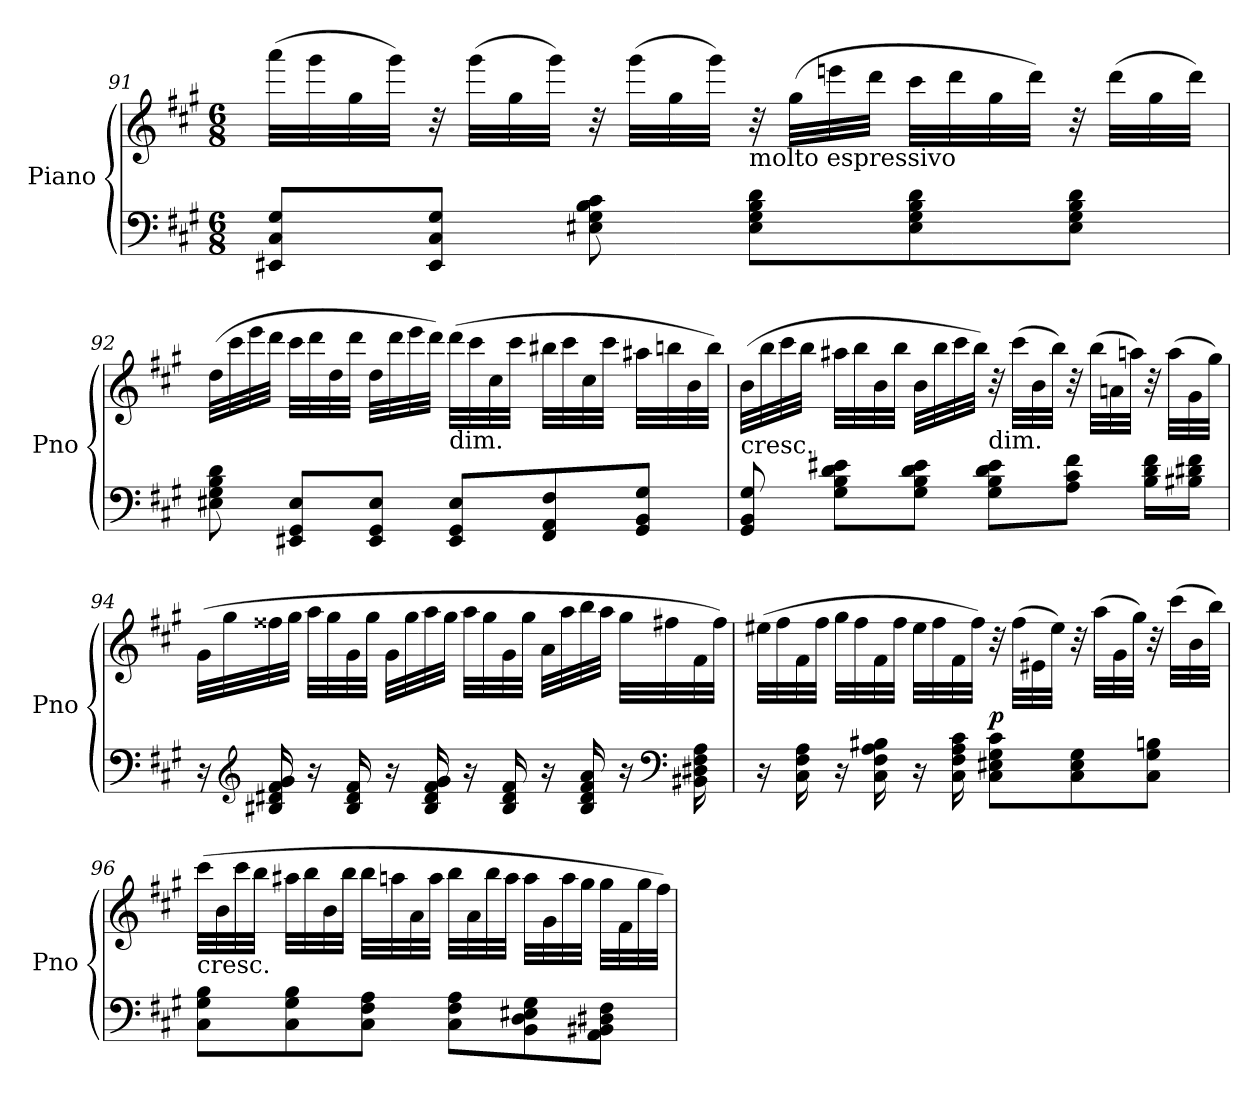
**kern	**kern	**dynam
*part1	*part1	*part1
*staff2	*staff1	*staff1/2
*I"Piano	*	*
*I'Pno	*	*
!!LO:LB:g=z
*clefF4	*clefG2	*
*k[f#c#g#]	*k[f#c#g#]	*
*A:	*A:	*
*M6/8	*M6/8	*
=91	=91	=91
8EE#X/ 8C#/ 8G#/L	(32aaa\LLL	.
.	32ggg#\	.
.	32gg#\	.
.	32ggg#\JJJ)	.
8EE#/ 8C#/ 8G#/J	32r	.
.	(32ggg#\LLL	.
.	32gg#\	.
.	32ggg#\JJJ)	.
8E#X\ 8G#\ 8B\ 8c#\	32r	.
.	(32ggg#\LLL	.
.	32gg#\	.
.	32ggg#\JJJ)	.
!	!LO:TX:b:t=molto espressivo	!
8E#\ 8G#\ 8B\ 8d\L	32r	.
.	(32gg#\LLL	.
.	32eeen\	.
.	32ddd\JJJ	.
8E#\ 8G#\ 8B\ 8d\	32ccc#\LLL	.
.	32ddd\	.
.	32gg#\	.
.	32ddd\JJJ)	.
8E#\ 8G#\ 8B\ 8d\J	32r	.
.	(32ddd\LLL	.
.	32gg#\	.
.	32ddd\JJJ)	.
=92	=92	=92
8E#X\ 8G#\ 8B\ 8d\	(32dd\LLL	.
.	32ccc#\	.
.	32eee\	.
.	32ddd\JJJ	.
8EE#X/ 8GG#/ 8E#/L	32ccc#\LLL	.
.	32ddd\	.
.	32dd\	.
.	32ddd\JJJ	.
8EE#/ 8GG#/ 8E#/J	32dd\LLL	.
.	32ddd\	.
.	32eee\	.
.	32ddd\JJJ)	.
!	!LO:TX:b:t=dim.	!
8EE#/ 8GG#/ 8E#/L	(32ddd\LLL	.
.	32ccc#\	.
.	32cc#\	.
.	32ccc#\JJJ	.
8FF#/ 8AA/ 8F#/	32bb#X\LLL	.
.	32ccc#\	.
.	32cc#\	.
.	32ccc#\JJJ	.
8GG#/ 8BB/ 8G#/J	32aa#X\LLL	.
.	32bbn\	.
.	32b\	.
.	32bb\JJJ)	.
!!LO:LB:g=z
=93	=93	=93
!	!LO:TX:b:t=cresc.	!
8GG#/ 8BB/ 8G#/	(32b\LLL	.
.	32bb\	.
.	32ccc#\	.
.	32bb\JJJ	.
8G#\ 8B\ 8d\ 8e#X\L	32aa#X\LLL	.
.	32bb\	.
.	32b\	.
.	32bb\JJJ	.
8G#\ 8B\ 8d\ 8e#\J	32b\LLL	.
.	32bb\	.
.	32ccc#\	.
.	32bb\JJJ)	.
!	!LO:TX:b:t=dim.	!
8G#\ 8B\ 8d\ 8e#\L	32r	.
.	(32ccc#\LLL	.
.	32b\	.
.	32bb\JJJ)	.
8A\ 8c#\ 8f#\J	32r	.
.	(32bb\LLL	.
.	32an\	.
.	32aan\JJJ)	.
16B\ 16d\ 16f#\LL	32r	.
.	(32aa\LLL	.
16B#X\ 16d#X\ 16f#\JJ	32g#\	.
.	32gg#\JJJ)	.
=94	=94	=94
16r	(32g#\LLL	.
.	32gg#\	.
*clefG2	*	*
16B#X/ 16d#X/ 16f#/ 16g#/	32ff##X\	.
.	32gg#\JJJ	.
16r	32aa\LLL	.
.	32gg#\	.
16B#/ 16d#/ 16f#/	32g#\	.
.	32gg#\JJJ	.
16r	32g#\LLL	.
.	32gg#\	.
16B#/ 16d#/ 16f#/ 16g#/	32aa\	.
.	32gg#\JJJ	.
16r	32aa\LLL	.
.	32gg#\	.
16B#/ 16d#/ 16f#/	32g#\	.
.	32gg#\JJJ	.
16r	32a\LLL	.
.	32aa\	.
16B#/ 16d#/ 16f#/ 16a/	32bb\	.
.	32aa\JJJ	.
16r	32gg#\LLL	.
.	32ff#X\	.
*clefF4	*	*
16BB#X\ 16D#X\ 16F#\ 16A\	32f#\	.
.	32ff#\JJJ)	.
!!LO:LB:g=z
=95	=95	=95
16r	(32ee#X\LLL	.
.	32ff#\	.
16C#\ 16F#\ 16A\	32f#\	.
.	32ff#\JJJ	.
16r	32gg#\LLL	.
.	32ff#\	.
16C#\ 16F#\ 16A\ 16B#X\	32f#\	.
.	32ff#\JJJ	.
16r	32ee#\LLL	.
.	32ff#\	.
16C#\ 16F#\ 16A\ 16c#\	32f#\	.
.	32ff#\JJJ)	.
!	!	!LO:DY:b
8C#\ 8E#X\ 8G#\ 8c#\L	32r	p
.	(32ff#\LLL	.
.	32e#X\	.
.	32ee#\JJJ)	.
8C#\ 8E#\ 8G#\	32r	.
.	(32aa\LLL	.
.	32g#\	.
.	32gg#\JJJ)	.
8C#\ 8G#\ 8Bn\J	32r	.
.	(32ccc#\LLL	.
.	32b\	.
.	32bb\JJJ)	.
=96	=96	=96
!	!LO:TX:b:t=cresc.	!
8C#\ 8G#\ 8B\L	(32ccc#\LLL	.
.	32b\	.
.	32ccc#\	.
.	32bb\JJJ	.
8C#\ 8G#\ 8B\	32aa#X\LLL	.
.	32bb\	.
.	32b\	.
.	32bb\JJJ	.
8C#\ 8F#\ 8A\J	32bb\LLL	.
.	32aan\	.
.	32a\	.
.	32aa\JJJ	.
8C#\ 8F#\ 8A\L	32bb\LLL	.
.	32a\	.
.	32bb\	.
.	32aa\JJJ	.
8BB\ 8D\ 8E#X\ 8G#\	32aa\LLL	.
.	32g#\	.
.	32aa\	.
.	32gg#\JJJ	.
8AA\ 8BB#X\ 8D#X\ 8F#\J	32gg#\LLL	.
.	32f#\	.
.	32gg#\	.
.	32ff#\JJJ)	.
=	=	=
*-	*-	*-
